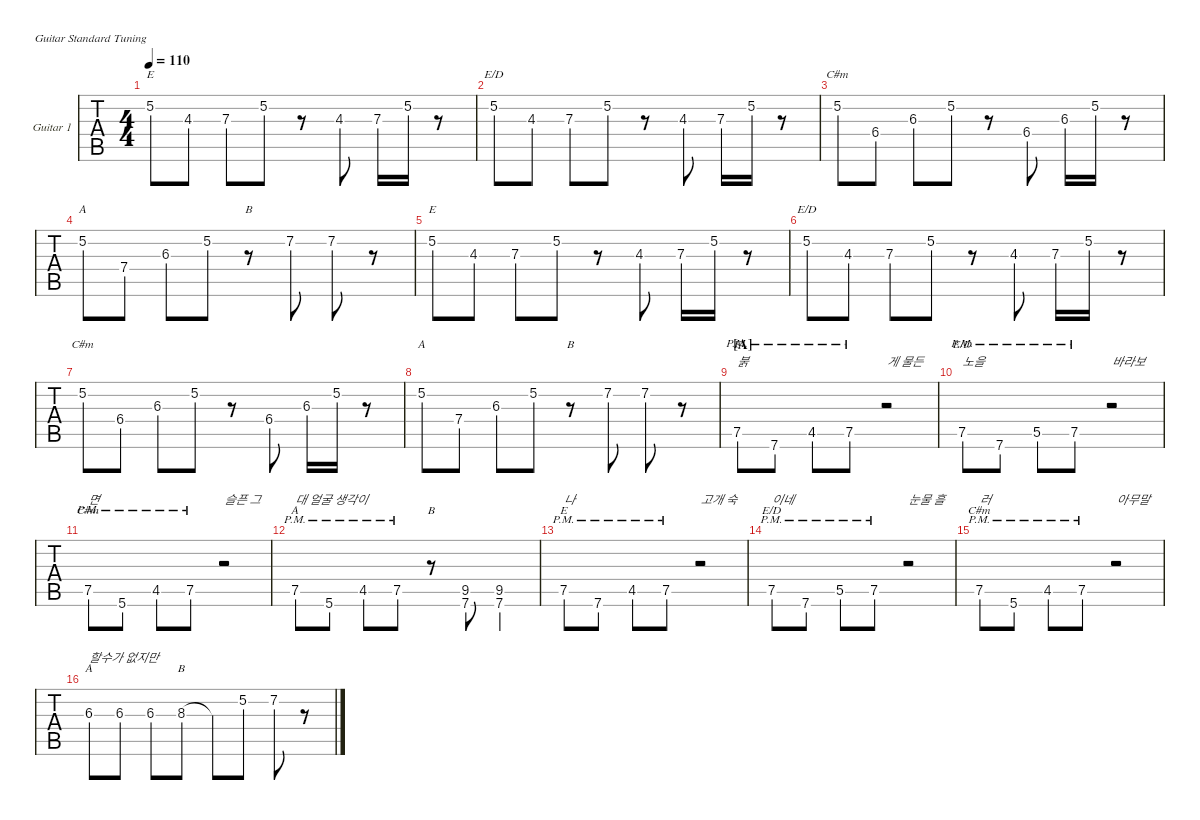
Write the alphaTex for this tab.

\defaultSystemsLayout 4
\hideDynamics
\bracketExtendMode nobrackets
\firstSystemTrackNameOrientation horizontal
\track ("Guitar 2" "Guitar 1") {defaultSystemsLayout 4 instrument distortionguitar}
\staff {tabs}
\tuning (E4 B3 G3 D3 A2 E2)
\chord ("E" x 5 x x x x) {showdiagram false showfingering false}
\chord ("E/D" x 5 x x x x) {showdiagram false showfingering false}
\chord ("C#m" x 5 x x x x) {showdiagram false showfingering false}
\chord ("A" x 5 x x x x) {showdiagram false showfingering false}
\chord ("B" x x x x x x)
\chord ("E" x x x x 7 x) {firstfret 7 showdiagram false showfingering false}
\chord ("E/D" x x x x 7 x) {firstfret 7 showdiagram false showfingering false}
\chord ("C#m" x x x x 7 x) {firstfret 7 showdiagram false showfingering false}
\chord ("A" x x x x 7 x) {firstfret 7 showdiagram false showfingering false}
\chord ("A" x x x x 7 5) {firstfret 5 showdiagram false showfingering false}
\chord ("B" x x 8 x x x) {firstfret 8 showdiagram false showfingering false}
\ts (4 4)
\tempo 110
\clef g2
\ks c
5.2.8{ch "E" dy mf} 4.3.8 7.3.8 5.2.8 r.8 4.3.8 7.3.16 5.2.16 r.8 |
5.2.8{ch "E/D"} 4.3.8 7.3.8 5.2.8 r.8 4.3.8 7.3.16 5.2.16 r.8 |
5.2.8{ch "C#m"} 6.4{acc #}.8 6.3{acc #}.8 5.2.8 r.8 6.4{acc #}.8 6.3{acc #}.16 5.2.16 r.8 |
5.2.8{ch "A"} 7.4.8 6.3{acc #}.8 5.2.8 r.8{ch "B"} 7.2{st acc #}.8 7.2{st acc #}.8 r.8 |
5.2.8{ch "E"} 4.3.8 7.3.8 5.2.8 r.8 4.3.8 7.3.16 5.2.16 r.8 |
5.2.8{ch "E/D"} 4.3.8 7.3.8 5.2.8 r.8 4.3.8 7.3.16 5.2.16 r.8 |
5.2.8{ch "C#m"} 6.4{acc #}.8 6.3{acc #}.8 5.2.8 r.8 6.4{acc #}.8 6.3{acc #}.16 5.2.16 r.8 |
5.2.8{ch "A"} 7.4.8 6.3{acc #}.8 5.2.8 r.8{ch "B"} 7.2{st acc #}.8 7.2{st acc #}.8 r.8 |
\section ("A" "")
7.5{pm}.8{ch "E" txt "붉"} 7.6{pm}.8 4.5{pm acc #}.8 7.5{pm}.8 r.2{txt "게 물든"} |
7.5{pm}.8{ch "E/D" txt "노을"} 7.6{pm}.8 5.5{pm}.8 7.5{pm}.8 r.2{txt "바라보"} |
7.5{pm}.8{ch "C#m" txt "면"} 5.6{pm}.8 4.5{pm acc #}.8 7.5{pm}.8 r.2{txt "슬픈 그"} |
7.5{pm}.8{ch "A" txt "대 얼굴 생각이"} 5.6{pm}.8 4.5{pm acc #}.8 7.5{pm}.8 r.8{ch "B"} (9.5{acc #} 7.6).8 (7.6 9.5{acc #}).4 |
7.5{pm}.8{ch "E" txt "나"} 7.6{pm}.8 4.5{pm acc #}.8 7.5{pm}.8 r.2{txt "고개 숙"} |
7.5{pm}.8{ch "E/D" txt "이네"} 7.6{pm}.8 5.5{pm}.8 7.5{pm}.8 r.2{txt "눈물 흘"} |
7.5{pm}.8{ch "C#m" txt "러"} 5.6{pm}.8 4.5{pm acc #}.8 7.5{pm}.8 r.2{txt "아무말"} |
6.3{acc #}.8{ch "A" txt "할수가 없지만"} 6.3{acc #}.8 6.3{acc #}.8 8.3{acc #}.8{ch "B"} 8.3{t acc #}.8 5.2.8 7.2{acc #}.8 r.8
